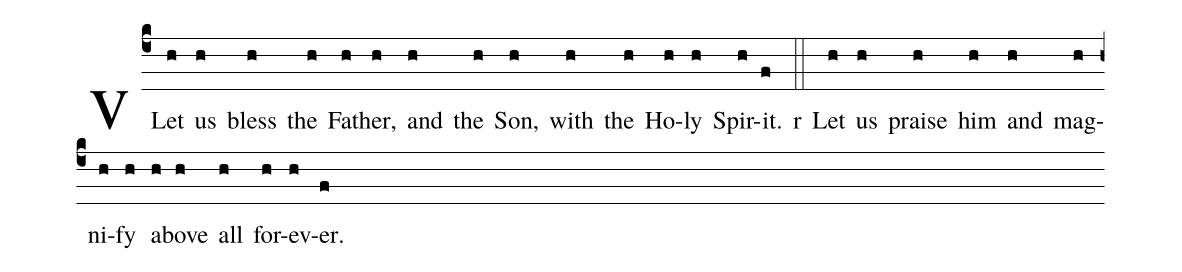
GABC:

%%
(c4) <sp>v</sp> Let(h) us(h) bless(h) the(h) Fa(h)ther,(h) and(h) the(h) Son,(h) with(h) the(h) Ho(h)ly(h) Spir(h)it.(f)

<sp>r</sp>(::) Let(h) us(h) praise(h) him(h) and(h) mag(h)ni(h)fy(h) a(h)bove(h) all(h) for(h)ev(h)er.(f)
